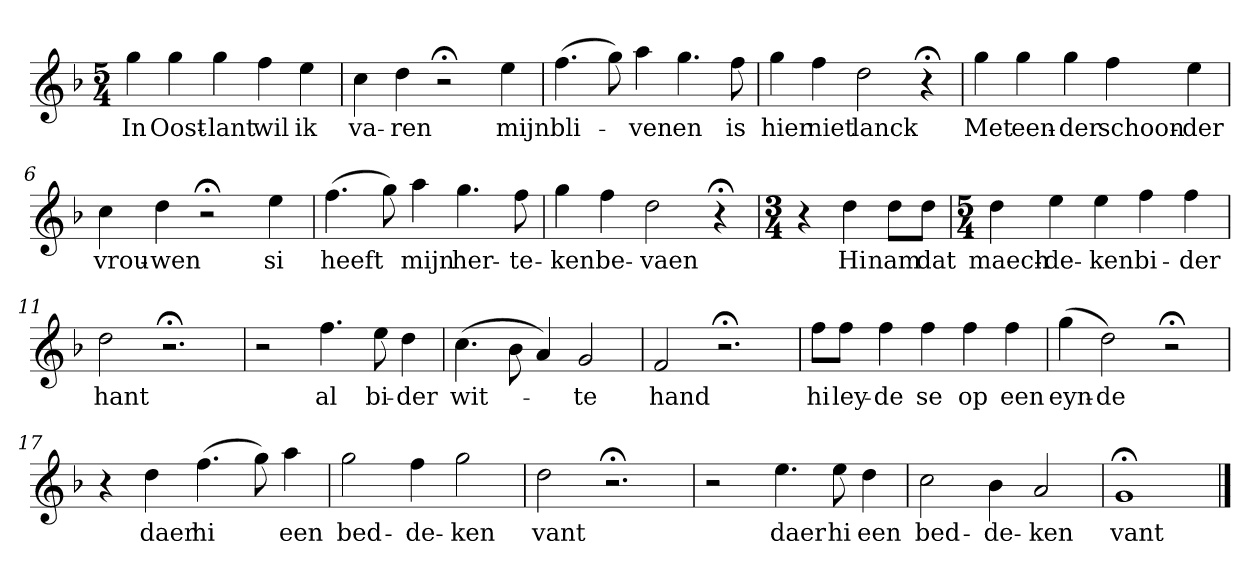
**kern	**text
*part1	*part1
*staff1	*staff1
*k[b-]	*
*G:dor	*
*M5/4	*
*MM120	*
=1	=1
4gg	In
4gg	Oost-
4gg	-lant
4ff	wil
4ee	ik
=2	=2
4cc	va-
4dd	-ren
2r;<	.
4ee	mijn
=3	=3
(4.ff	bli-
8gg)	.
4aa	-ven
4.gg	en
8ff	is
=4	=4
4gg	hier
4ff	niet
2dd	lanck
4r;<	.
=5	=5
4gg	Met
4gg	een-
4gg	-der
4ff	schoon-
4ee	-der
=6	=6
4cc	vrou-
4dd	-wen
2r;<	.
4ee	si
=7	=7
(4.ff	heeft
8gg)	.
4aa	mijn
4.gg	her-
8ff	-te-
=8	=8
4gg	-ken
4ff	be-
2dd	-vaen
4r;<	.
=9	=9
*M3/4	*
4r	.
4dd	Hi
8ddL	nam
8ddJ	dat
=10	=10
*M5/4	*
4dd	maech-
4ee	-de-
4ee	-ken
4ff	bi-
4ff	-der
=11	=11
2dd	hant
2.r;<	.
=12	=12
2r	.
4.ff	al
8ee	bi-
4dd	-der
=13	=13
(4.cc	wit-
8b-	.
4a)	.
2g	-te
=14	=14
2f	hand
2.r;<	.
=15	=15
8ffL	hi
8ffJ	ley-
4ff	-de
4ff	se
4ff	op
4ff	een
=16	=16
(4gg	eyn-
2dd)	-de
2r;<	.
=17	=17
4r	.
4dd	daer
(4.ff	hi
8gg)	.
4aa	een
=18	=18
2gg	bed-
4ff	-de-
2gg	-ken
=19	=19
2dd	vant
2.r;<	.
=20	=20
2r	.
4.ee	daer
8ee	hi
4dd	een
=21	=21
2cc	bed-
4b-	-de-
2a	-ken
=22	=22
1g;<	vant
==	==
*-	*-
